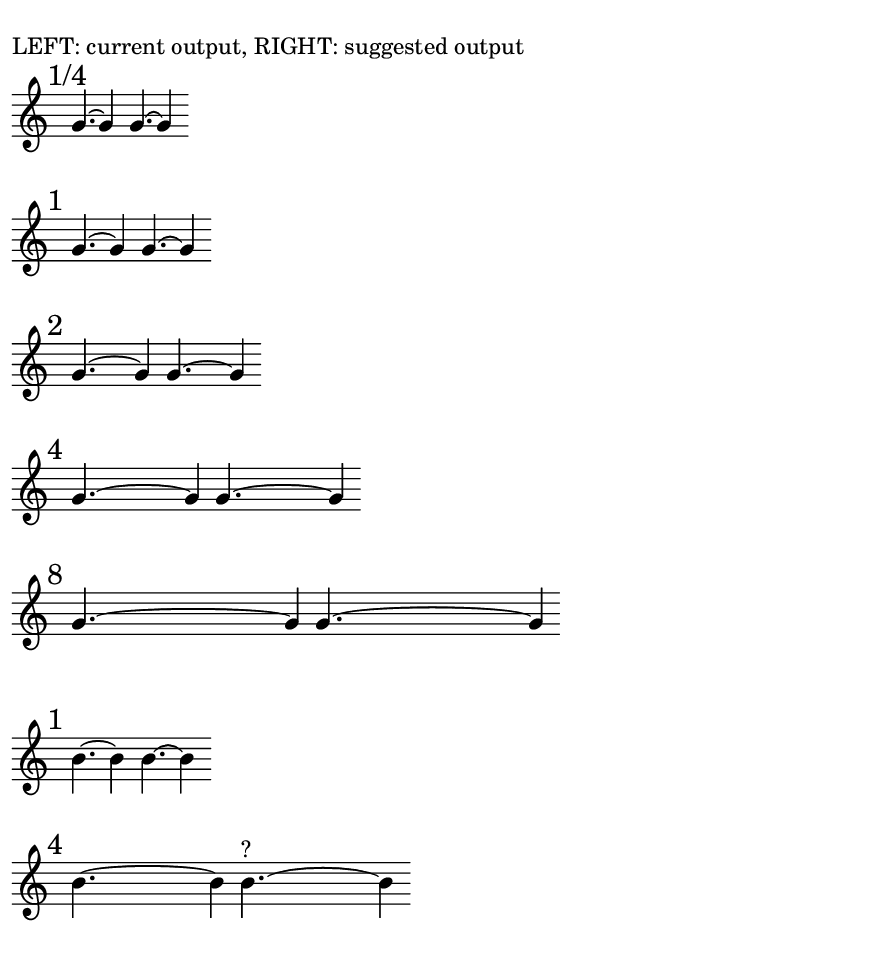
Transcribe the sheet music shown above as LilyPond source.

\version "2.16.2"

\include "../tests/global-settings.ily"

\markup { LEFT: current output, RIGHT: suggested output }

\layout {
  % turn off the global setting
  \revert Score.SpacingSpanner #'common-shortest-duration
}

\transpose d g
\new Staff {
  \stemUp
  \tieUp

  \mark "1/4"
  d'4.*1/4 ~ d'4
  \shape Tie #'((-0.15 . -0.4)(-0.1 . -0.1)(-0.05 . -0.1)(-0.0 . -0.4))
  \once \override Dots #'extra-offset = #'(-0.1 . -0.0)
  d'4.*1/4 ~ d'4
  \br

  \mark "1"
  d'4. ~ d'4
  \shape Tie #'((0 . -0.45)(0 . -0.3)(-0.3 . -0.3)(-0.3 . -0.45))
  \once \override Dots #'extra-offset = #'(0.1 . -0.02)
  d'4. ~ d'4
  \br

  \mark "2"
  d'4. ~ s4 d'4
  \shape Tie #'((0 . -0.45)(0 . -0.45)(-0.3 . -0.45)(-0.3 . -0.45))
  \once \override Dots #'extra-offset = #'(0.1 . -0.05)
  d'4. ~ s4 d'4
  \br

  \mark "4"
  d'4. ~ s2. d'4
  \shape Tie #'((-0.75 . 0)(-0.6 . 0)(-0.3 . 0)(-0.3 . 0))
  \once \override Dots #'extra-offset = #'(0.15 . -0.05)
  d'4. ~ s2. d'4
  \br

  \mark "8"
  d'4. ~ s1.. d'4
  \shape Tie #'((-0.75 . 0)(-0.6 . 0.2)(-0.3 . 0.2)(-0.3 . 0))
  \once \override Dots #'extra-offset = #'(0.25 . -0.05)
  d'4. ~ s1.. d'4
  \br
}

\transpose d b
\new Staff {
  \tieUp
  \stemDown

  \mark "1"
  d'4. ~ d'4
  \once \override Tie #'extra-offset = #'(0.35 . -0.55)
  \shape Tie #'((0 . 0)(0 . 0.2)(-0.6 . 0.2)(-0.6 . 0))
  d'4. ~ d'4
  \br

  \mark "4"
  d'4. ~ s1 d'4
  <>^"?"
  \once \override Tie #'extra-offset = #'(1.7 . -0.33)
  \shape Tie #'((0 . 0)(0.5 . 0.2)(-2.75 . 0.2)(-2.25 . 0))
  d'4. ~ s1 d'4
  \br
}
